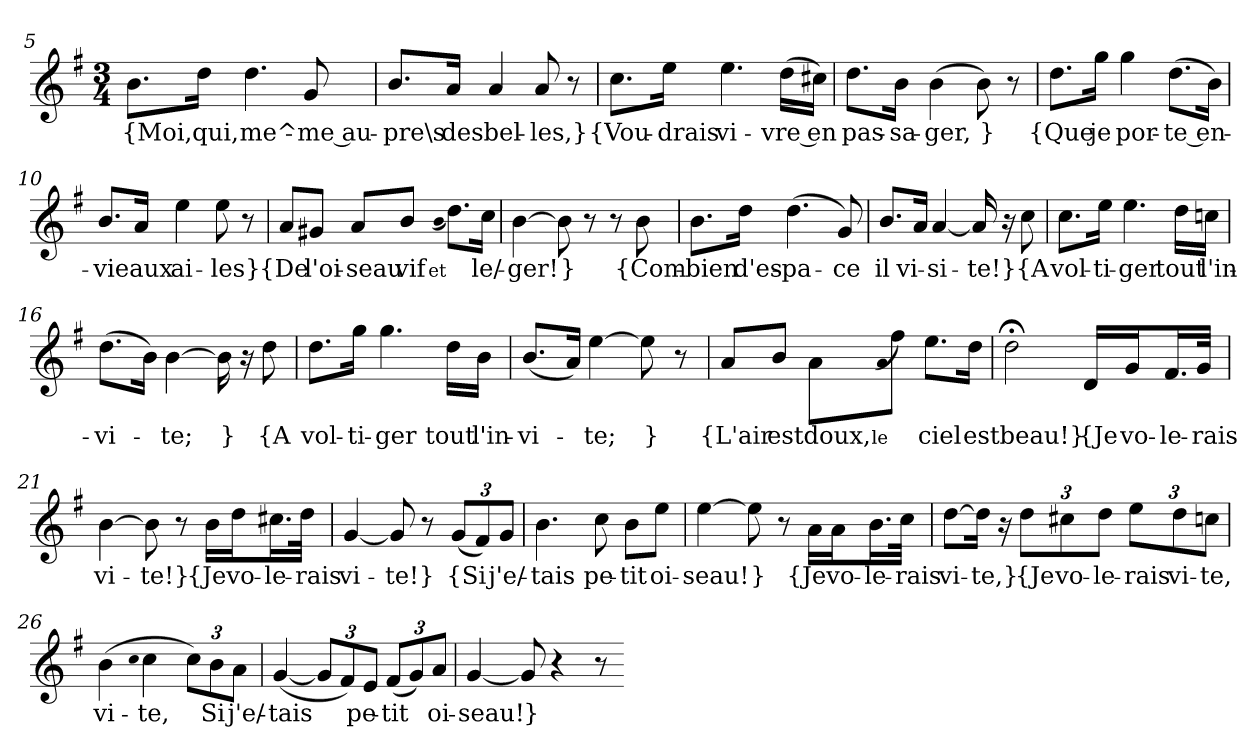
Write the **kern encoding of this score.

**kern	**text
*part1	*part1
*staff1	*staff1
*clefG2	*
*k[f#]	*
*M3/4	*
=5	=5
8.b\L	{Moi,
16dd\Jk	qui,
4.dd	me^-
8g	-me au-
=6	=6
8.b/L	-pre\s
16a/Jk	des
4a	bel-
8a	-les,}
8r	.
=7	=7
8.cc\L	{Vou-
16ee\Jk	-drais
4.ee	vi-
(16dd\LL	-vre en
16cc#X\JJ)	.
=8	=8
8.dd\L	pas-
16b\Jk	-sa-
(4b	-ger,
8b)	}
8r	.
=9	=9
8.dd\L	{Que
16gg\Jk	je
4gg	por-
(8.dd\L	-te en-
16b\Jk)	.
=10	=10
8.b/L	-vie
16a/Jk	aux
4ee	ai-
8ee	-les}
8r	.
=11	=11
8a/L	{De
8g#X/J	l'oi-
8a/L	-seau
8b/J	vif
(qb	et
8.dd\L)	.
16cc\Jk	le/-
=12	=12
[4b	-ger!
8b]	}
8r	.
8r	.
8b	{Com-
=13	=13
8.b\L	-bien
16dd\Jk	d'es-
(4.dd	-pa-
8g)	-ce
=14	=14
8.b/L	il
16a/Jk	vi-
[4a	-si-
16a]	-te!}
16r	.
8cc	{A
=15	=15
8.cc\L	vol-
16ee\Jk	-ti-
4.ee	-ger
16dd\LL	tout
16ccn\JJ	l'in-
=16	=16
(8.dd\L	-vi-
16b\Jk)	.
[4b	-te;
16b]	}
16r	.
8dd	{A
=17	=17
8.dd\L	vol-
16gg\Jk	-ti-
4.gg	-ger
16dd\LL	tout
16b\JJ	l'in-
=18	=18
(8.b/L	-vi-
16a/Jk)	.
[4ee	-te;
8ee]	}
8r	.
=19	=19
8a/L	{L'air
8b/J	est
8a\L	doux,
(qa	le
8ff#\J)	.
8.ee\L	ciel
16dd\Jk	est
=20	=20
2dd;<	beau!}
16d/LL	{Je
16g/J	vo-
16.f#/L	-le-
32g/JJk	-rais
=21	=21
[4b	vi-
8b]	-te!}
8r	.
16b\LL	{Je
16dd\J	vo-
16.cc#X\L	-le-
32dd\JJk	-rais
=22	=22
[4g	vi-
8g]	-te!}
8r	.
(12g/L	{Si
12f#/)	.
12g/J	j'e/-
=23	=23
4.b	-tais
8cc	pe-
8b\L	-tit
8ee\J	oi-
=24	=24
[4ee	-seau!
8ee]	}
8r	.
16a\LL	{Je
16a\J	vo-
16.b\L	-le-
32cc\JJk	-rais
=25	=25
[8dd\L	vi-
16dd\Jk]	-te,}
16r	.
12dd\L	{Je
12cc#X\	vo-
12dd\J	-le-
12ee\L	-rais
12dd\	vi-
12ccn\J	-te,
=26	=26
(4b	vi-
qcc	.
4cc	-te,
12cc\L)	.
12b\	Si
12a\J	j'e/-
=27	=27
([4g	-tais
12g/L]	.
12f#/)	.
12e/J	pe-
(12f#/L	-tit
12g/)	.
12a/J	oi-
=28	=28
[4g	-seau!
8g]	}
4r	.
8r	.
=-	=-
*-	*-
